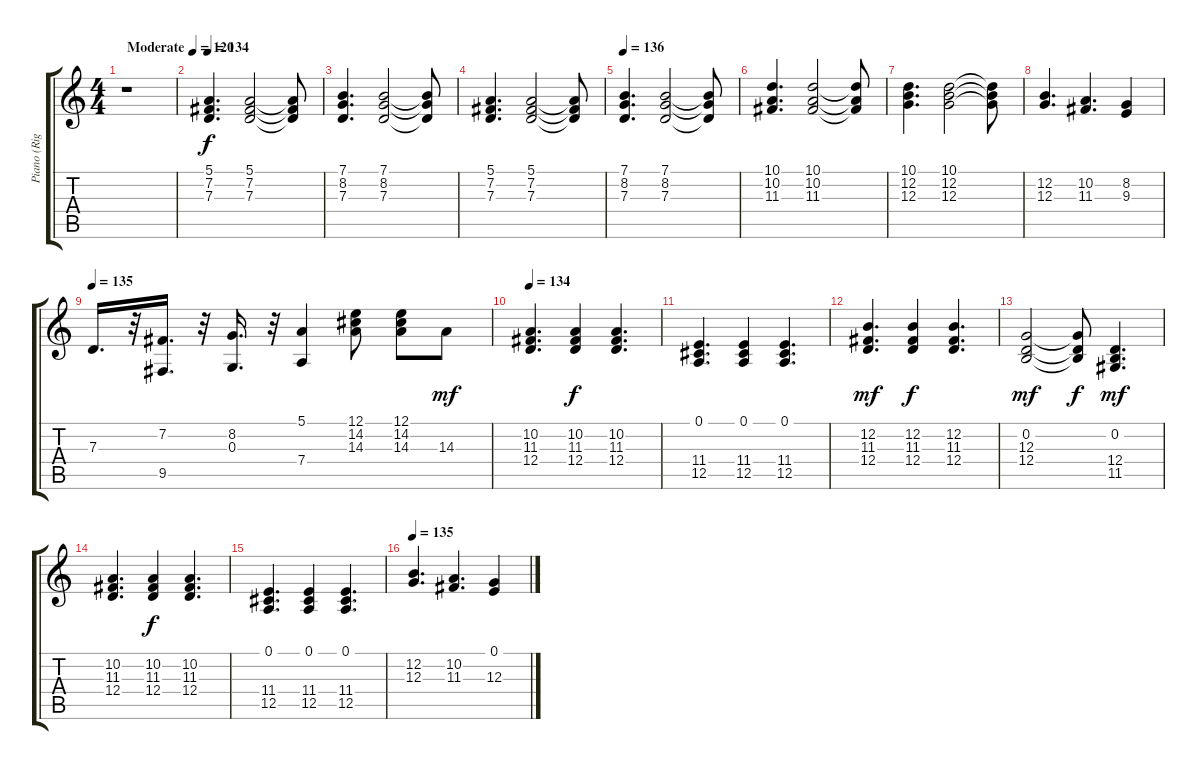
\track ("Piano (Right Hand)" "Piano (Rig") {instrument acousticgrandpiano}
\staff {score tabs}
\tuning (E4 B3 G3 D3 A2 E2) {hide}
\ts (4 4)
\tempo (120 "Moderate")
\clef g2
\ks c
r.1{dy f instrument acousticgrandpiano} |
\tempo 134
(5.1 7.2 7.3).4{d} (5.1 7.2 7.3).2 (5.1{t} 7.2{t} 7.3{t}).8 |
(7.1 8.2 7.3).4{d} (7.1 8.2 7.3).2 (7.1{t} 8.2{t} 7.3{t}).8 |
(5.1 7.2 7.3).4{d} (5.1 7.2 7.3).2 (5.1{t} 7.2{t} 7.3{t}).8 |
\tempo 136
(7.1 8.2 7.3).4{d} (7.1 8.2 7.3).2 (7.1{t} 8.2{t} 7.3{t}).8 |
(10.1 10.2 11.3).4{d} (10.1 10.2 11.3).2 (10.1{t} 10.2{t} 11.3{t}).8 |
(10.1 12.2 12.3).4{d} (10.1 12.2 12.3).2 (10.1{t} 12.2{t} 12.3{t}).8 |
(12.2 12.3).4{d} (10.2 11.3).4{d} (8.2 9.3).4 |
\tempo 135
7.3.16{d} r.32 (7.2 9.5).16{d} r.32 (8.2 0.3).16{d} r.32 (5.1 7.4).4 (12.1 14.2 14.3).8 (12.1 14.2 14.3).8 14.3.8{dy mf} |
\tempo 134
(10.2 11.3 12.4).4{d} (10.2 11.3 12.4).4{dy f} (10.2 11.3 12.4).4{d} |
(0.1 11.4 12.5).4{d} (0.1 11.4 12.5).4 (0.1 11.4 12.5).4{d} |
(12.2 11.3 12.4).4{d dy mf} (12.2 11.3 12.4).4{dy f} (12.2 11.3 12.4).4{d} |
(0.2 12.3 12.4).2{dy mf} (0.2{t} 12.3{t} 12.4{t}).8{dy f} (0.2 12.4 11.5).4{d dy mf} |
(10.2 11.3 12.4).4{d} (10.2 11.3 12.4).4{dy f} (10.2 11.3 12.4).4{d} |
(0.1 11.4 12.5).4{d} (0.1 11.4 12.5).4 (0.1 11.4 12.5).4{d} |
\tempo 135
(12.2 12.3).4{d} (10.2 11.3).4{d} (0.1 12.3).4
